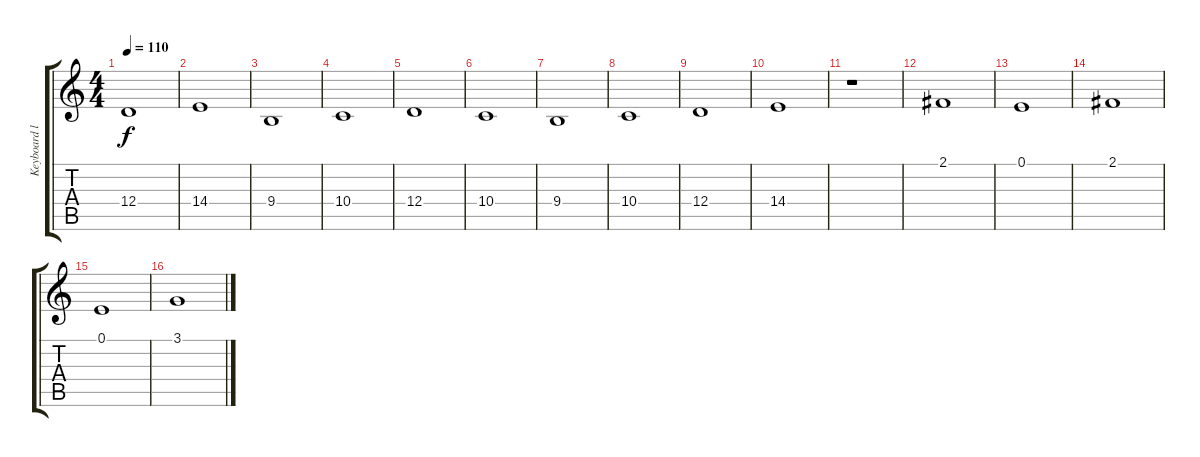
\track ("Keyboard lower" "Keyboard l") {instrument reedorgan}
\staff {score tabs}
\tuning (E4 B3 G3 D3 A2 E2) {hide}
\ts (4 4)
\tempo 110
\clef g2
\ks c
12.4.1{dy f} |
14.4.1 |
9.4.1 |
10.4.1 |
12.4.1 |
10.4.1 |
9.4.1 |
10.4.1 |
12.4.1 |
14.4.1 |
r.1 |
2.1.1 |
0.1.1 |
2.1.1 |
0.1.1 |
3.1.1
